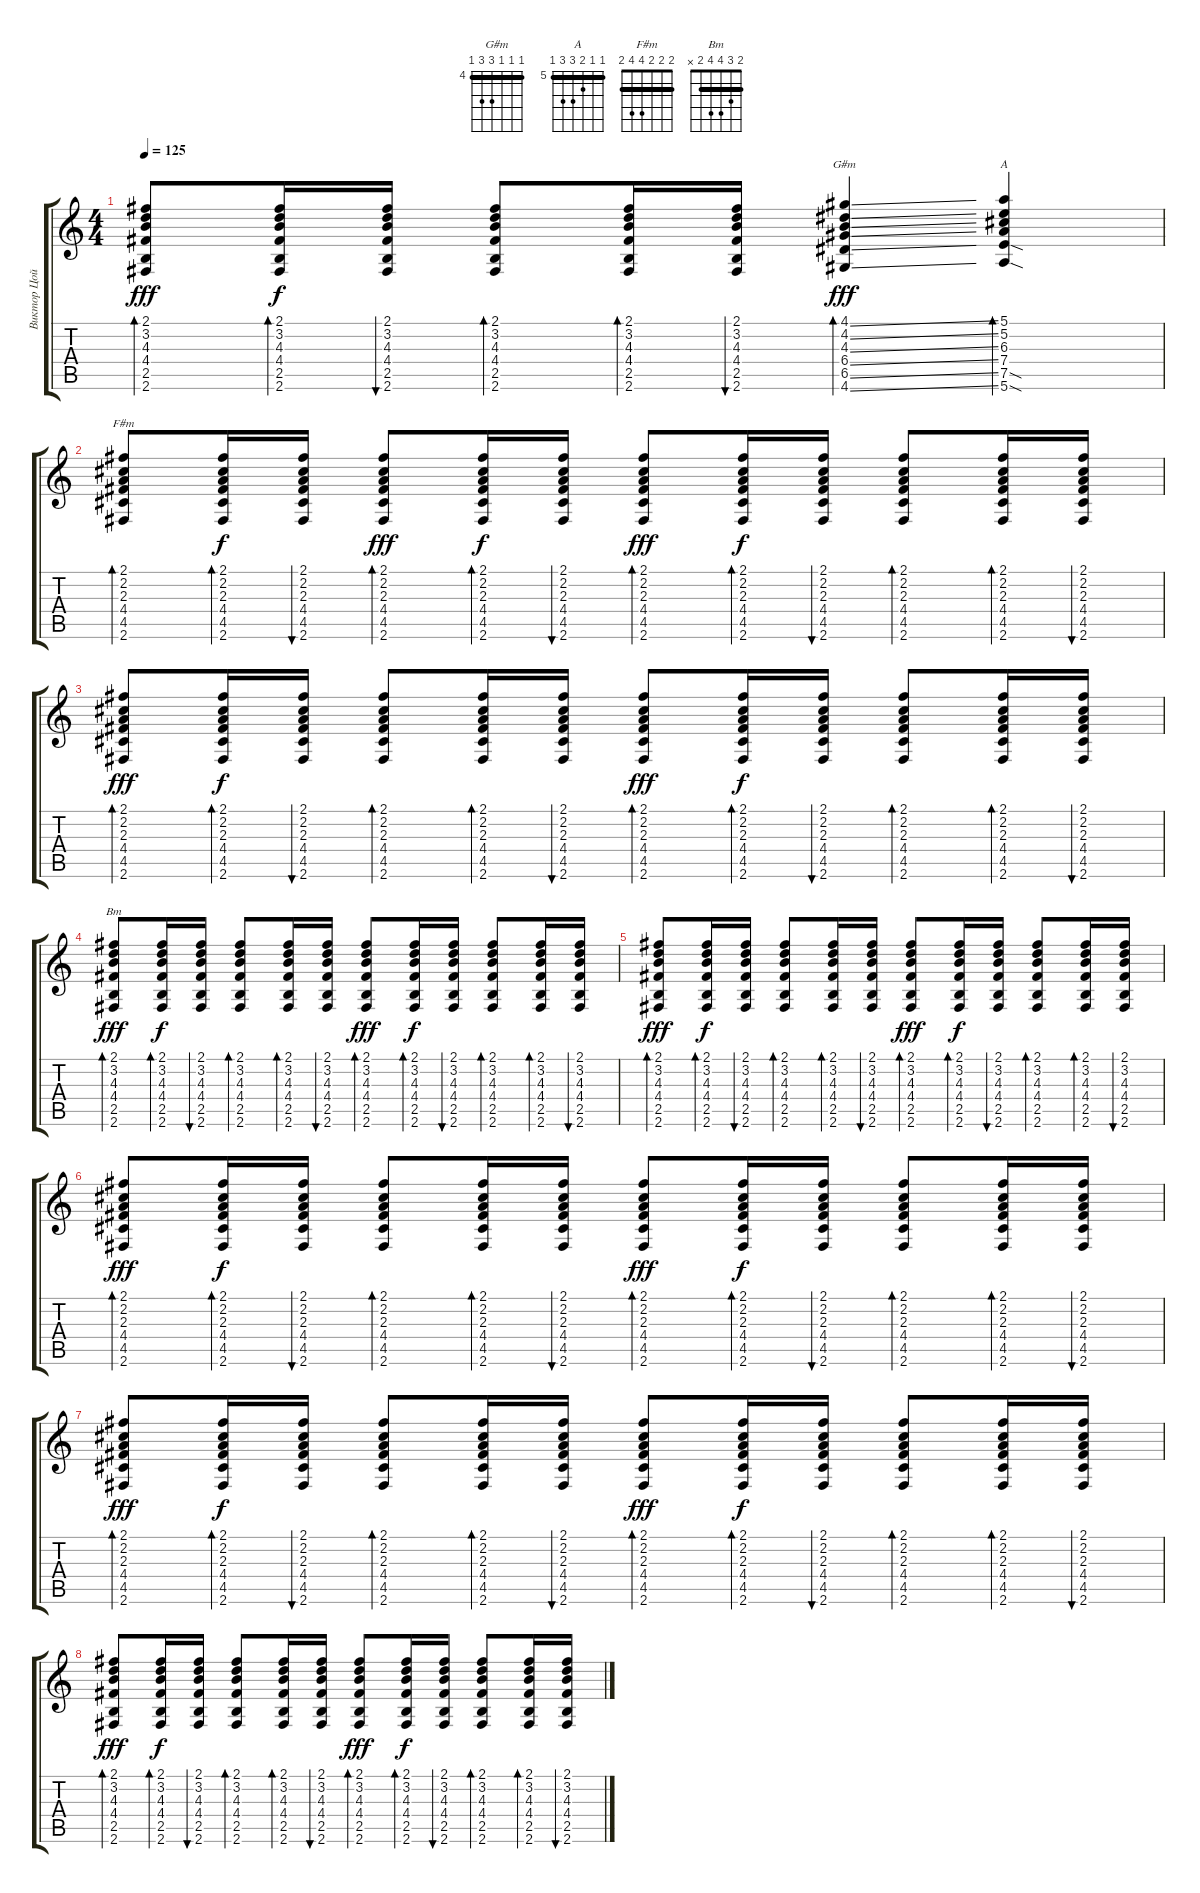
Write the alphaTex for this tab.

\track ("Виктор Цой" "Виктор Цой") {instrument acousticguitarnylon}
\staff {score tabs}
\tuning (E4 B3 G3 D3 A2 E2) {hide}
\chord ("G#m" 4 4 4 6 6 4) {firstfret 4 barre 4}
\chord ("A" 5 5 6 7 7 5) {firstfret 5 barre 5}
\chord ("F#m" 2 2 2 4 4 2) {barre 2}
\chord ("Bm" 2 3 4 4 2 x) {barre 2}
\ts (4 4)
\tempo 125
\clef g2
\ks c
(2.1 3.2 4.3 4.4 2.5 2.6).8{bd 60 dy fff} (2.1 3.2 4.3 4.4 2.5 2.6).16{bd 60 dy f} (2.1 3.2 4.3 4.4 2.5 2.6).16{bu 60} (2.1 3.2 4.3 4.4 2.5 2.6).8{bd 60} (2.1 3.2 4.3 4.4 2.5 2.6).16{bd 60} (2.1 3.2 4.3 4.4 2.5 2.6).16{bu 60} (4.1{ss} 4.2{ss} 4.3{ss} 6.4{ss} 6.5{ss} 4.6{ss}).4{bd 60 ch "G#m" dy fff} (5.1 5.2 6.3 7.4 7.5{sod} 5.6{sod}).4{bd 60 ch "A"} |
(2.1 2.2 2.3 4.4 4.5 2.6).8{bd 60 ch "F#m"} (2.1 2.2 2.3 4.4 4.5 2.6).16{bd 60 dy f} (2.1 2.2 2.3 4.4 4.5 2.6).16{bu 60} (2.1 2.2 2.3 4.4 4.5 2.6).8{bd 60 dy fff} (2.1 2.2 2.3 4.4 4.5 2.6).16{bd 60 dy f} (2.1 2.2 2.3 4.4 4.5 2.6).16{bu 60} (2.1 2.2 2.3 4.4 4.5 2.6).8{bd 60 dy fff} (2.1 2.2 2.3 4.4 4.5 2.6).16{bd 60 dy f} (2.1 2.2 2.3 4.4 4.5 2.6).16{bu 60} (2.1 2.2 2.3 4.4 4.5 2.6).8{bd 60} (2.1 2.2 2.3 4.4 4.5 2.6).16{bd 60} (2.1 2.2 2.3 4.4 4.5 2.6).16{bu 60} |
(2.1 2.2 2.3 4.4 4.5 2.6).8{bd 60 dy fff} (2.1 2.2 2.3 4.4 4.5 2.6).16{bd 60 dy f} (2.1 2.2 2.3 4.4 4.5 2.6).16{bu 60} (2.1 2.2 2.3 4.4 4.5 2.6).8{bd 60} (2.1 2.2 2.3 4.4 4.5 2.6).16{bd 60} (2.1 2.2 2.3 4.4 4.5 2.6).16{bu 60} (2.1 2.2 2.3 4.4 4.5 2.6).8{bd 60 dy fff} (2.1 2.2 2.3 4.4 4.5 2.6).16{bd 60 dy f} (2.1 2.2 2.3 4.4 4.5 2.6).16{bu 60} (2.1 2.2 2.3 4.4 4.5 2.6).8{bd 60} (2.1 2.2 2.3 4.4 4.5 2.6).16{bd 60} (2.1 2.2 2.3 4.4 4.5 2.6).16{bu 60} |
(2.1 3.2 4.3 4.4 2.5 2.6).8{bd 60 ch "Bm" dy fff} (2.1 3.2 4.3 4.4 2.5 2.6).16{bd 60 dy f} (2.1 3.2 4.3 4.4 2.5 2.6).16{bu 60} (2.1 3.2 4.3 4.4 2.5 2.6).8{bd 60} (2.1 3.2 4.3 4.4 2.5 2.6).16{bd 60} (2.1 3.2 4.3 4.4 2.5 2.6).16{bu 60} (2.1 3.2 4.3 4.4 2.5 2.6).8{bd 60 dy fff} (2.1 3.2 4.3 4.4 2.5 2.6).16{bd 60 dy f} (2.1 3.2 4.3 4.4 2.5 2.6).16{bu 60} (2.1 3.2 4.3 4.4 2.5 2.6).8{bd 60} (2.1 3.2 4.3 4.4 2.5 2.6).16{bd 60} (2.1 3.2 4.3 4.4 2.5 2.6).16{bu 60} |
(2.1 3.2 4.3 4.4 2.5 2.6).8{bd 60 dy fff} (2.1 3.2 4.3 4.4 2.5 2.6).16{bd 60 dy f} (2.1 3.2 4.3 4.4 2.5 2.6).16{bu 60} (2.1 3.2 4.3 4.4 2.5 2.6).8{bd 60} (2.1 3.2 4.3 4.4 2.5 2.6).16{bd 60} (2.1 3.2 4.3 4.4 2.5 2.6).16{bu 60} (2.1 3.2 4.3 4.4 2.5 2.6).8{bd 60 dy fff} (2.1 3.2 4.3 4.4 2.5 2.6).16{bd 60 dy f} (2.1 3.2 4.3 4.4 2.5 2.6).16{bu 60} (2.1 3.2 4.3 4.4 2.5 2.6).8{bd 60} (2.1 3.2 4.3 4.4 2.5 2.6).16{bd 60} (2.1 3.2 4.3 4.4 2.5 2.6).16{bu 60} |
(2.1 2.2 2.3 4.4 4.5 2.6).8{bd 60 dy fff} (2.1 2.2 2.3 4.4 4.5 2.6).16{bd 60 dy f} (2.1 2.2 2.3 4.4 4.5 2.6).16{bu 60} (2.1 2.2 2.3 4.4 4.5 2.6).8{bd 60} (2.1 2.2 2.3 4.4 4.5 2.6).16{bd 60} (2.1 2.2 2.3 4.4 4.5 2.6).16{bu 60} (2.1 2.2 2.3 4.4 4.5 2.6).8{bd 60 dy fff} (2.1 2.2 2.3 4.4 4.5 2.6).16{bd 60 dy f} (2.1 2.2 2.3 4.4 4.5 2.6).16{bu 60} (2.1 2.2 2.3 4.4 4.5 2.6).8{bd 60} (2.1 2.2 2.3 4.4 4.5 2.6).16{bd 60} (2.1 2.2 2.3 4.4 4.5 2.6).16{bu 60} |
(2.1 2.2 2.3 4.4 4.5 2.6).8{bd 60 dy fff} (2.1 2.2 2.3 4.4 4.5 2.6).16{bd 60 dy f} (2.1 2.2 2.3 4.4 4.5 2.6).16{bu 60} (2.1 2.2 2.3 4.4 4.5 2.6).8{bd 60} (2.1 2.2 2.3 4.4 4.5 2.6).16{bd 60} (2.1 2.2 2.3 4.4 4.5 2.6).16{bu 60} (2.1 2.2 2.3 4.4 4.5 2.6).8{bd 60 dy fff} (2.1 2.2 2.3 4.4 4.5 2.6).16{bd 60 dy f} (2.1 2.2 2.3 4.4 4.5 2.6).16{bu 60} (2.1 2.2 2.3 4.4 4.5 2.6).8{bd 60} (2.1 2.2 2.3 4.4 4.5 2.6).16{bd 60} (2.1 2.2 2.3 4.4 4.5 2.6).16{bu 60} |
(2.1 3.2 4.3 4.4 2.5 2.6).8{bd 60 dy fff} (2.1 3.2 4.3 4.4 2.5 2.6).16{bd 60 dy f} (2.1 3.2 4.3 4.4 2.5 2.6).16{bu 60} (2.1 3.2 4.3 4.4 2.5 2.6).8{bd 60} (2.1 3.2 4.3 4.4 2.5 2.6).16{bd 60} (2.1 3.2 4.3 4.4 2.5 2.6).16{bu 60} (2.1 3.2 4.3 4.4 2.5 2.6).8{bd 60 dy fff} (2.1 3.2 4.3 4.4 2.5 2.6).16{bd 60 dy f} (2.1 3.2 4.3 4.4 2.5 2.6).16{bu 60} (2.1 3.2 4.3 4.4 2.5 2.6).8{bd 60} (2.1 3.2 4.3 4.4 2.5 2.6).16{bd 60} (2.1 3.2 4.3 4.4 2.5 2.6).16{bu 60}
